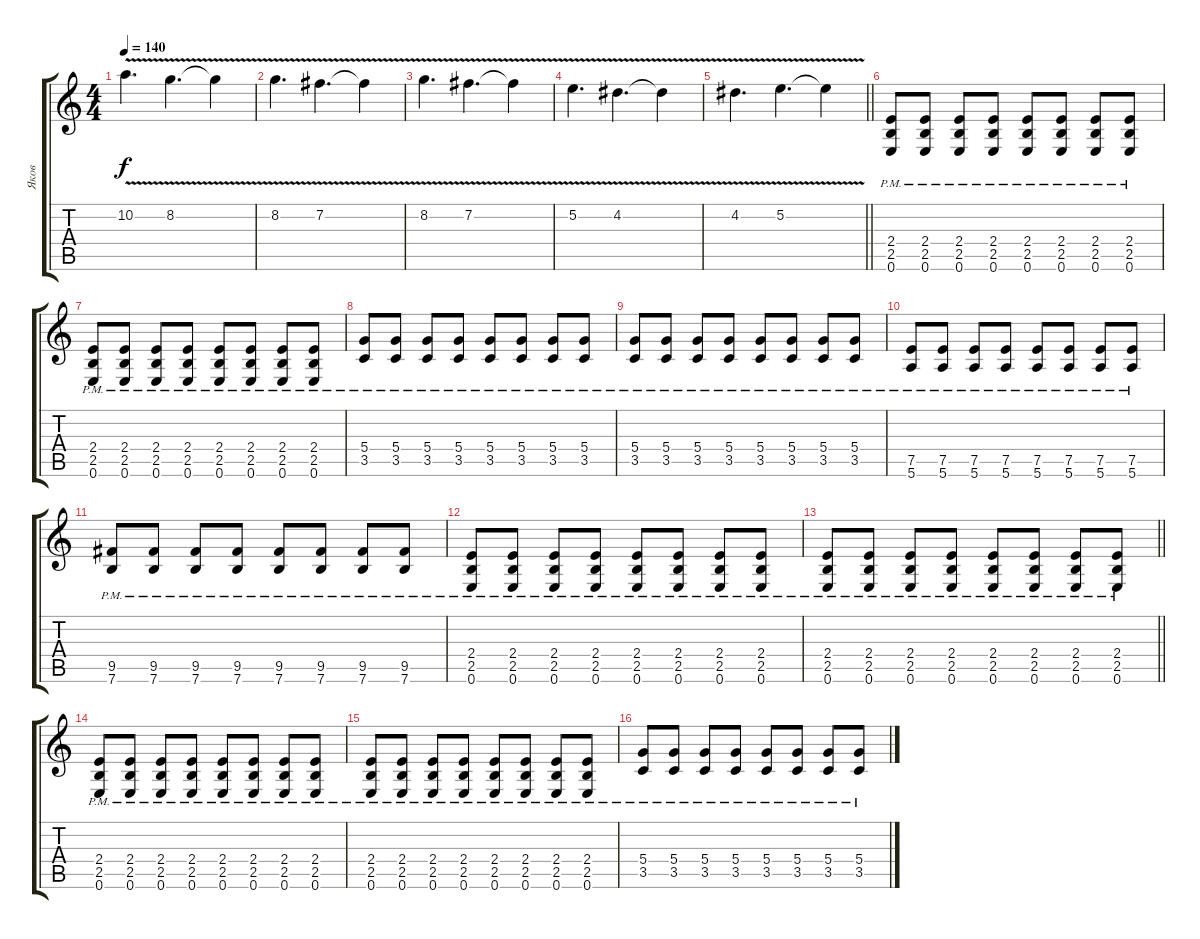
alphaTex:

\track ("Яков" "Яков") {instrument distortionguitar}
\staff {score tabs}
\tuning (E4 B3 G3 D3 A2 E2) {hide}
\ts (4 4)
\tempo 140
\clef g2
\ks c
10.2{v}.4{d dy f} 8.2{v}.4{d} 8.2{v t}.4 |
8.2{v}.4{d} 7.2{v}.4{d} 7.2{v t}.4 |
8.2{v}.4{d} 7.2{v}.4{d} 7.2{v t}.4 |
5.2{v}.4{d} 4.2{v}.4{d} 4.2{v t}.4 |
\barLineRight lightlight
4.2{v}.4{d} 5.2{v}.4{d} 5.2{v t}.4 |
(2.4{pm} 2.5{pm} 0.6{pm}).8 (2.4{pm} 2.5{pm} 0.6{pm}).8 (2.4{pm} 2.5{pm} 0.6{pm}).8 (2.4{pm} 2.5{pm} 0.6{pm}).8 (2.4{pm} 2.5{pm} 0.6{pm}).8 (2.4{pm} 2.5{pm} 0.6{pm}).8 (2.4{pm} 2.5{pm} 0.6{pm}).8 (2.4{pm} 2.5{pm} 0.6{pm}).8 |
(2.4{pm} 2.5{pm} 0.6{pm}).8 (2.4{pm} 2.5{pm} 0.6{pm}).8 (2.4{pm} 2.5{pm} 0.6{pm}).8 (2.4{pm} 2.5{pm} 0.6{pm}).8 (2.4{pm} 2.5{pm} 0.6{pm}).8 (2.4{pm} 2.5{pm} 0.6{pm}).8 (2.4{pm} 2.5{pm} 0.6{pm}).8 (2.4{pm} 2.5{pm} 0.6{pm}).8 |
(5.4{pm} 3.5{pm}).8 (5.4{pm} 3.5{pm}).8 (5.4{pm} 3.5{pm}).8 (5.4{pm} 3.5{pm}).8 (5.4{pm} 3.5{pm}).8 (5.4{pm} 3.5{pm}).8 (5.4{pm} 3.5{pm}).8 (5.4{pm} 3.5{pm}).8 |
(5.4{pm} 3.5{pm}).8 (5.4{pm} 3.5{pm}).8 (5.4{pm} 3.5{pm}).8 (5.4{pm} 3.5{pm}).8 (5.4{pm} 3.5{pm}).8 (5.4{pm} 3.5{pm}).8 (5.4{pm} 3.5{pm}).8 (5.4{pm} 3.5{pm}).8 |
(7.5{pm} 5.6{pm}).8 (7.5{pm} 5.6{pm}).8 (7.5{pm} 5.6{pm}).8 (7.5{pm} 5.6{pm}).8 (7.5{pm} 5.6{pm}).8 (7.5{pm} 5.6{pm}).8 (7.5{pm} 5.6{pm}).8 (7.5{pm} 5.6{pm}).8 |
(9.5{pm} 7.6{pm}).8 (9.5{pm} 7.6{pm}).8 (9.5{pm} 7.6{pm}).8 (9.5{pm} 7.6{pm}).8 (9.5{pm} 7.6{pm}).8 (9.5{pm} 7.6{pm}).8 (9.5{pm} 7.6{pm}).8 (9.5{pm} 7.6{pm}).8 |
(2.4{pm} 2.5{pm} 0.6{pm}).8 (2.4{pm} 2.5{pm} 0.6{pm}).8 (2.4{pm} 2.5{pm} 0.6{pm}).8 (2.4{pm} 2.5{pm} 0.6{pm}).8 (2.4{pm} 2.5{pm} 0.6{pm}).8 (2.4{pm} 2.5{pm} 0.6{pm}).8 (2.4{pm} 2.5{pm} 0.6{pm}).8 (2.4{pm} 2.5{pm} 0.6{pm}).8 |
\barLineRight lightlight
(2.4{pm} 2.5{pm} 0.6{pm}).8 (2.4{pm} 2.5{pm} 0.6{pm}).8 (2.4{pm} 2.5{pm} 0.6{pm}).8 (2.4{pm} 2.5{pm} 0.6{pm}).8 (2.4{pm} 2.5{pm} 0.6{pm}).8 (2.4{pm} 2.5{pm} 0.6{pm}).8 (2.4{pm} 2.5{pm} 0.6{pm}).8 (2.4{pm} 2.5{pm} 0.6{pm}).8 |
(2.4{pm} 2.5{pm} 0.6{pm}).8 (2.4{pm} 2.5{pm} 0.6{pm}).8 (2.4{pm} 2.5{pm} 0.6{pm}).8 (2.4{pm} 2.5{pm} 0.6{pm}).8 (2.4{pm} 2.5{pm} 0.6{pm}).8 (2.4{pm} 2.5{pm} 0.6{pm}).8 (2.4{pm} 2.5{pm} 0.6{pm}).8 (2.4{pm} 2.5{pm} 0.6{pm}).8 |
(2.4{pm} 2.5{pm} 0.6{pm}).8 (2.4{pm} 2.5{pm} 0.6{pm}).8 (2.4{pm} 2.5{pm} 0.6{pm}).8 (2.4{pm} 2.5{pm} 0.6{pm}).8 (2.4{pm} 2.5{pm} 0.6{pm}).8 (2.4{pm} 2.5{pm} 0.6{pm}).8 (2.4{pm} 2.5{pm} 0.6{pm}).8 (2.4{pm} 2.5{pm} 0.6{pm}).8 |
(5.4{pm} 3.5{pm}).8 (5.4{pm} 3.5{pm}).8 (5.4{pm} 3.5{pm}).8 (5.4{pm} 3.5{pm}).8 (5.4{pm} 3.5{pm}).8 (5.4{pm} 3.5{pm}).8 (5.4{pm} 3.5{pm}).8 (5.4{pm} 3.5{pm}).8
